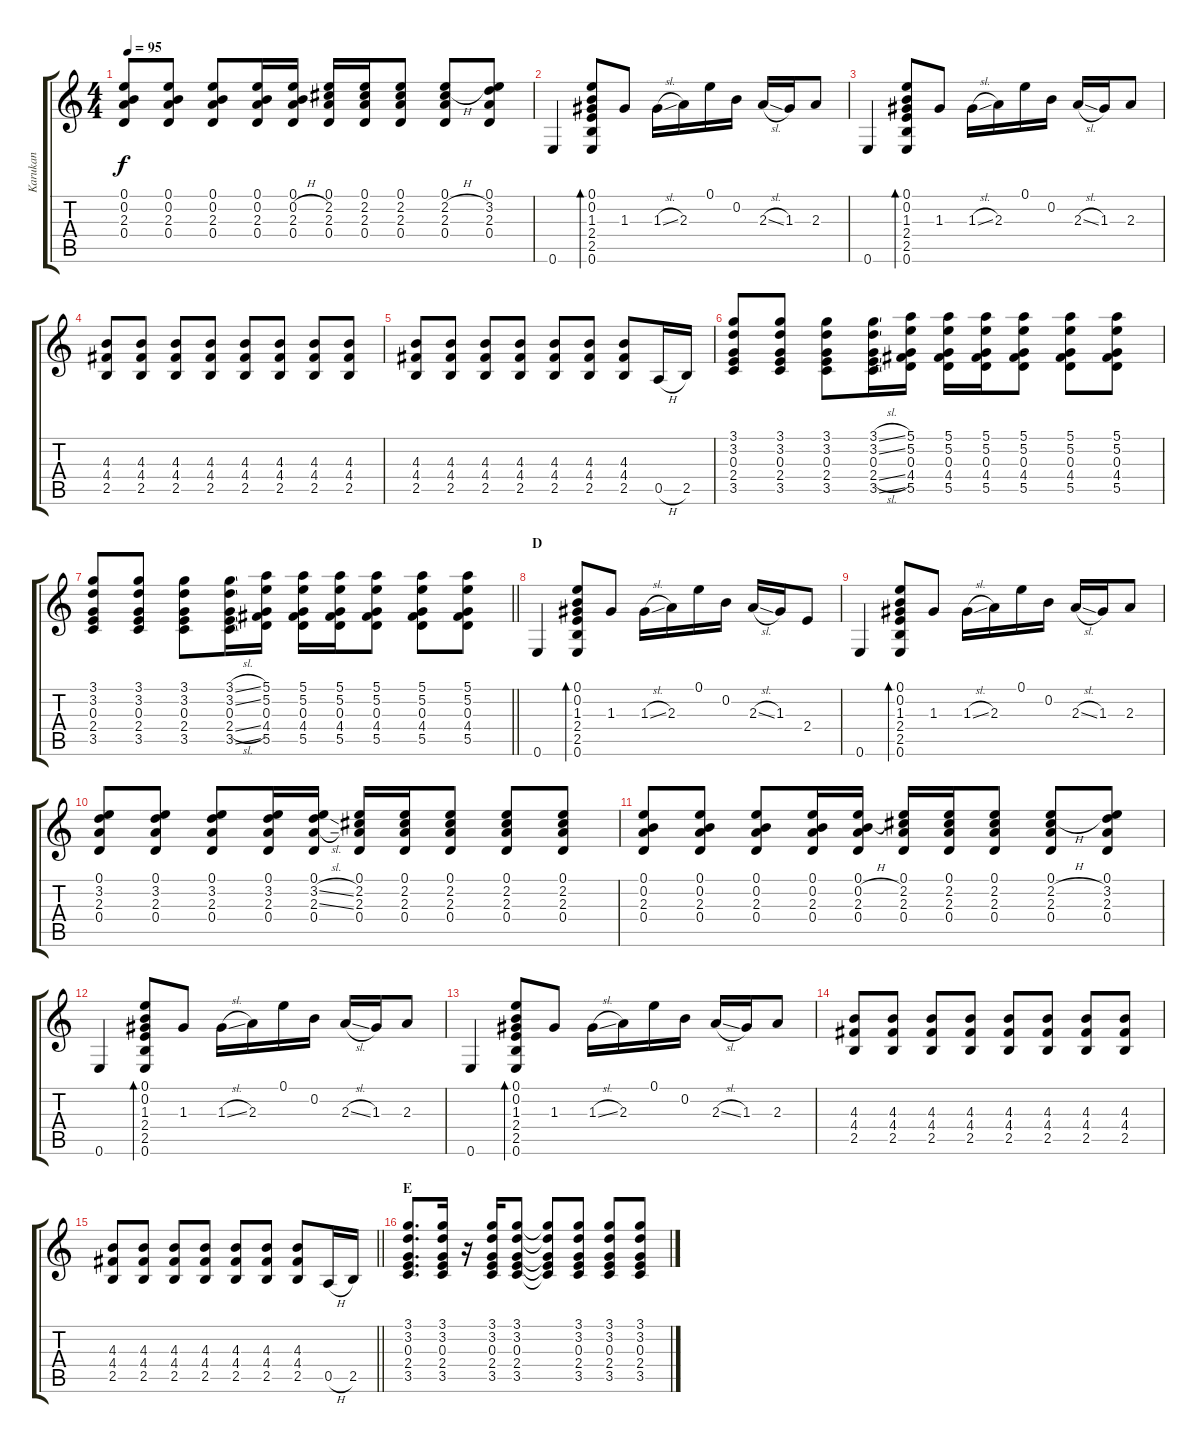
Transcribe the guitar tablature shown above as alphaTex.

\track ("Karukan" "Karukan") {instrument electricguitarclean}
\staff {score tabs}
\tuning (E4 B3 G3 D3 A2 E2) {hide}
\ts (4 4)
\tempo 95
\clef g2
\ks c
(0.1 0.2 2.3 0.4).8{dy f} (0.1 0.2 2.3 0.4).8 (0.1 0.2 2.3 0.4).8 (0.1 0.2 2.3 0.4).16 (0.1 0.2{h} 2.3 0.4).16 (0.1 2.2 2.3 0.4).16 (0.1 2.2 2.3 0.4).16 (0.1 2.2 2.3 0.4).8 (0.1 2.2{h} 2.3 0.4).8 (0.1 3.2 2.3 0.4).8 |
0.6.4 (0.1 0.2 1.3 2.4 2.5 0.6).8{bd 240} 1.3.8 1.3{sl}.16 2.3.16 0.1.16 0.2.16 2.3{sl}.16 1.3.16 2.3.8 |
0.6.4 (0.1 0.2 1.3 2.4 2.5 0.6).8{bd 240} 1.3.8 1.3{sl}.16 2.3.16 0.1.16 0.2.16 2.3{sl}.16 1.3.16 2.3.8 |
(4.3 4.4 2.5).8 (4.3 4.4 2.5).8 (4.3 4.4 2.5).8 (4.3 4.4 2.5).8 (4.3 4.4 2.5).8 (4.3 4.4 2.5).8 (4.3 4.4 2.5).8 (4.3 4.4 2.5).8 |
(4.3 4.4 2.5).8 (4.3 4.4 2.5).8 (4.3 4.4 2.5).8 (4.3 4.4 2.5).8 (4.3 4.4 2.5).8 (4.3 4.4 2.5).8 (4.3 4.4 2.5).8 0.5{h}.16 2.5.16 |
(3.1 3.2 0.3 2.4 3.5).8 (3.1 3.2 0.3 2.4 3.5).8 (3.1 3.2 0.3 2.4 3.5).8 (3.1{sl} 3.2{sl} 0.3 2.4{sl} 3.5{sl}).16 (5.1 5.2 0.3 4.4 5.5).16 (5.1 5.2 0.3 4.4 5.5).16 (5.1 5.2 0.3 4.4 5.5).16 (5.1 5.2 0.3 4.4 5.5).8 (5.1 5.2 0.3 4.4 5.5).8 (5.1 5.2 0.3 4.4 5.5).8 |
\barLineRight lightlight
(3.1 3.2 0.3 2.4 3.5).8 (3.1 3.2 0.3 2.4 3.5).8 (3.1 3.2 0.3 2.4 3.5).8 (3.1{sl} 3.2{sl} 0.3 2.4{sl} 3.5{sl}).16 (5.1 5.2 0.3 4.4 5.5).16 (5.1 5.2 0.3 4.4 5.5).16 (5.1 5.2 0.3 4.4 5.5).16 (5.1 5.2 0.3 4.4 5.5).8 (5.1 5.2 0.3 4.4 5.5).8 (5.1 5.2 0.3 4.4 5.5).8 |
\section ("" "D")
0.6.4{volume 8} (0.1 0.2 1.3 2.4 2.5 0.6).8{bd 240} 1.3.8 1.3{sl}.16 2.3.16 0.1.16 0.2.16 2.3{sl}.16 1.3.16 2.4.8 |
0.6.4 (0.1 0.2 1.3 2.4 2.5 0.6).8{bd 240} 1.3.8 1.3{sl}.16 2.3.16 0.1.16 0.2.16 2.3{sl}.16 1.3.16 2.3.8 |
(0.1 3.2 2.3 0.4).8 (0.1 3.2 2.3 0.4).8 (0.1 3.2 2.3 0.4).8 (0.1 3.2 2.3 0.4).16 (0.1 3.2{sl} 2.3{sl} 0.4).16 (0.1 2.2 2.3 0.4).16 (0.1 2.2 2.3 0.4).16 (0.1 2.2 2.3 0.4).8 (0.1 2.2 2.3 0.4).8 (0.1 2.2 2.3 0.4).8 |
(0.1 0.2 2.3 0.4).8 (0.1 0.2 2.3 0.4).8 (0.1 0.2 2.3 0.4).8 (0.1 0.2 2.3 0.4).16 (0.1 0.2{h} 2.3 0.4).16 (0.1 2.2 2.3 0.4).16 (0.1 2.2 2.3 0.4).16 (0.1 2.2 2.3 0.4).8 (0.1 2.2{h} 2.3 0.4).8 (0.1 3.2 2.3 0.4).8 |
0.6.4 (0.1 0.2 1.3 2.4 2.5 0.6).8{bd 240} 1.3.8 1.3{sl}.16 2.3.16 0.1.16 0.2.16 2.3{sl}.16 1.3.16 2.3.8 |
0.6.4 (0.1 0.2 1.3 2.4 2.5 0.6).8{bd 240} 1.3.8 1.3{sl}.16 2.3.16 0.1.16 0.2.16 2.3{sl}.16 1.3.16 2.3.8 |
(4.3 4.4 2.5).8 (4.3 4.4 2.5).8 (4.3 4.4 2.5).8 (4.3 4.4 2.5).8 (4.3 4.4 2.5).8 (4.3 4.4 2.5).8 (4.3 4.4 2.5).8 (4.3 4.4 2.5).8 |
\barLineRight lightlight
(4.3 4.4 2.5).8 (4.3 4.4 2.5).8 (4.3 4.4 2.5).8 (4.3 4.4 2.5).8 (4.3 4.4 2.5).8 (4.3 4.4 2.5).8 (4.3 4.4 2.5).8 0.5{h}.16 2.5.16 |
\section ("" "E")
(3.1 3.2 0.3 2.4 3.5).8{d} (3.1 3.2 0.3 2.4 3.5).16 r.16 (3.1 3.2 0.3 2.4 3.5).16 (3.1 3.2 0.3 2.4 3.5).8 (3.1{t} 3.2{t} 0.3{t} 2.4{t} 3.5{t}).8 (3.1 3.2 0.3 2.4 3.5).8 (3.1 3.2 0.3 2.4 3.5).8 (3.1 3.2 0.3 2.4 3.5).8
